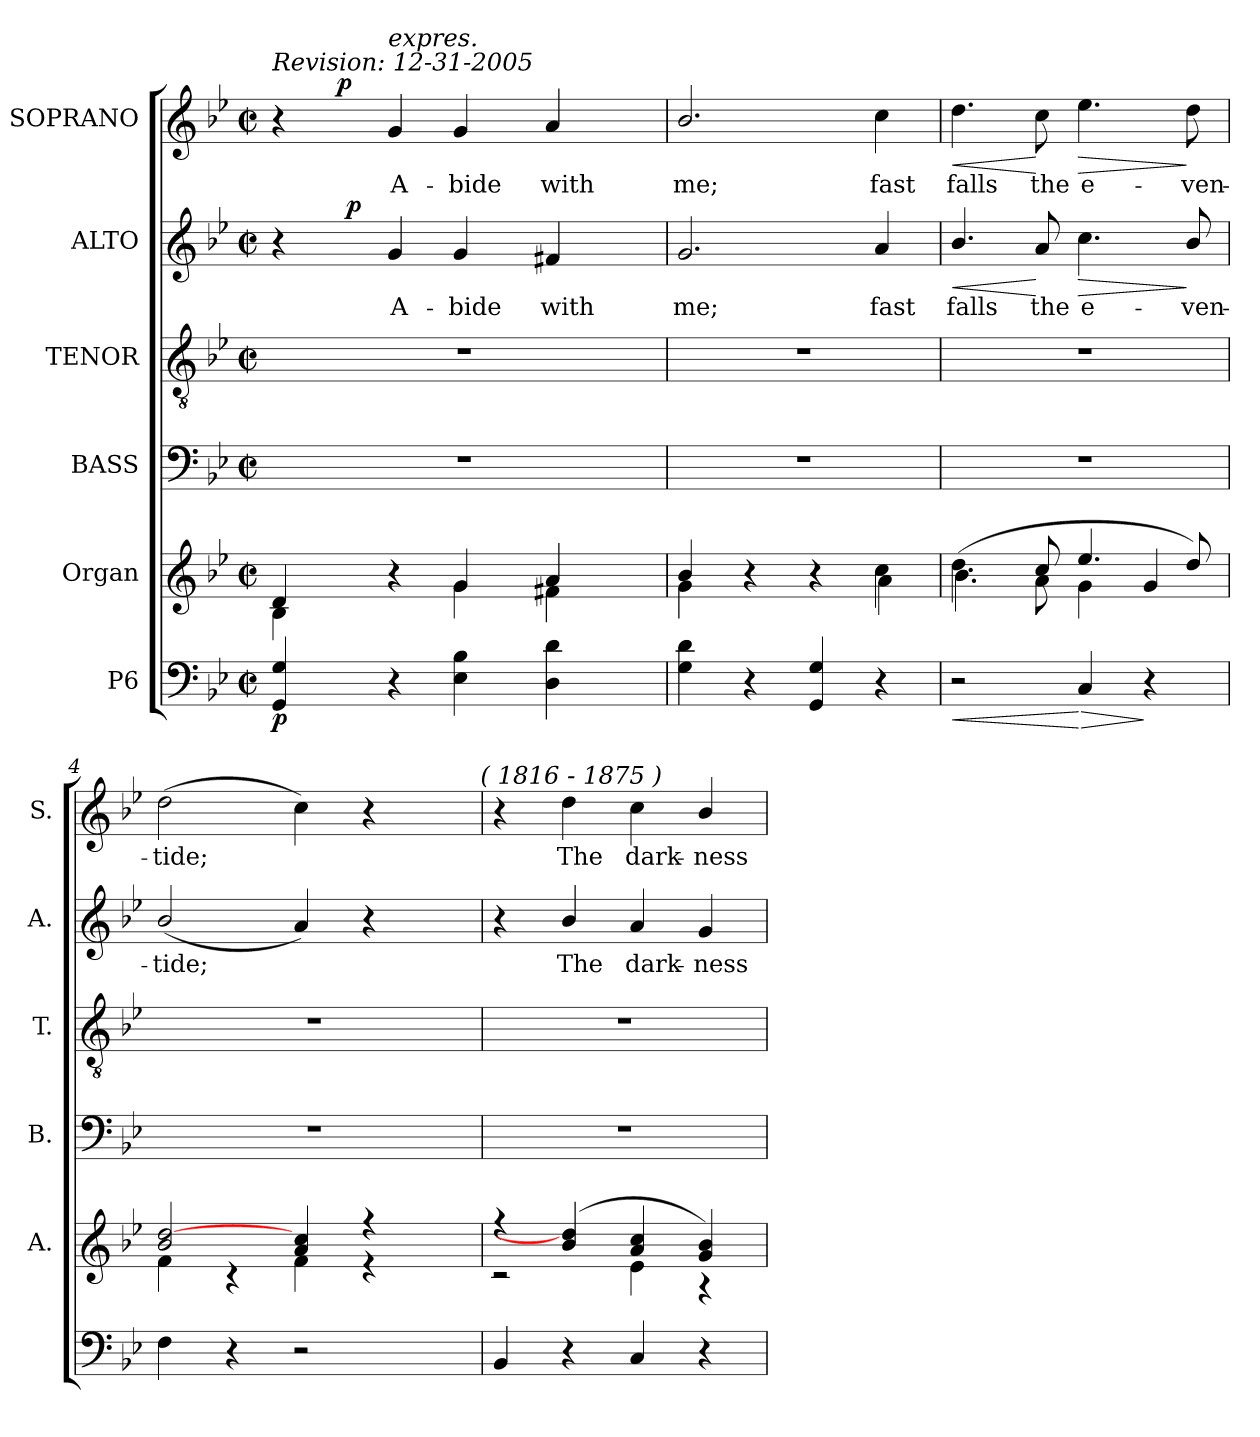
**kern	**dynam	**kern	**kern	**kern	**kern	**text	**dynam	**kern	**text	**dynam
*part6	*part6	*part5	*part4	*part3	*part2	*part2	*part2	*part1	*part1	*part1
*staff6	*staff6	*staff5	*staff4	*staff3	*staff2	*staff2	*staff2	*staff1	*staff1	*staff1
*I"P6	*	*I"Organ	*I"BASS	*I"TENOR	*I"ALTO	*	*	*I"SOPRANO	*	*
*	*	*I'A.	*I'B.	*I'T.	*I'A.	*	*	*I'S.	*	*
!!LO:PB:g=z
*clefF4	*	*clefG2	*clefF4	*clefGv2	*clefG2	*	*	*clefG2	*	*
*	*	*	*	*ITrd7c12	*	*	*	*	*	*
*k[b-e-]	*	*k[b-e-]	*k[b-e-]	*k[b-e-]	*k[b-e-]	*	*	*k[b-e-]	*	*
*B-:	*	*B-:	*B-:	*B-:	*B-:	*	*	*B-:	*	*
*M2/2	*	*M2/2	*M2/2	*M2/2	*M2/2	*	*	*M2/2	*	*
*met(c|)	*	*met(c|)	*met(c|)	*met(c|)	*met(c|)	*	*	*met(c|)	*	*
*MM80	*	*MM80	*MM80	*MM80	*MM80	*	*	*MM80	*	*
=1	=1	=1	=1	=1	=1	=1	=1	=1	=1	=1
*	*	*^	*	*	*^	*	*	*^	*	*
!	!	!	!	!	!	!	!	!	!	!LO:TX:a:i:t=Revision&colon;  12-31-2005	!	!	!
4GGi/ 4Gi	p	4di/	4B-i\	1r	1r	4r	8ryy	.	.	4r	16ryy	.	.
.	.	.	.	.	.	.	.	.	.	.	32ryy	.	.
.	.	.	.	.	.	.	.	.	.	.	64...ryy	.	.
.	.	.	.	.	.	.	.	.	.	.	2ryy	.	p
.	.	.	.	.	.	.	256ryy	.	.	.	.	.	.
.	.	.	.	.	.	.	1024ryy	.	.	.	.	.	.
.	.	.	.	.	.	.	2ryy	.	p	.	.	.	.
!	!	!	!	!	!	!	!	!LO:LY:b:color=#000000	!	!	!	!	!
!	!	!	!	!	!	!	!	!	!	!LO:TX:a:i:t=expres.	!	!	!
!	!	!	!	!	!	!	!	!	!	!	!	!LO:LY:b:color=#000000	!
4r	.	4r	4ryy	.	.	4gi/	.	A-	.	4gi/	.	A-	.
!	!	!	!	!	!	!	!	!LO:LY:b:color=#000000	!	!	!	!	!
!	!	!	!	!	!	!	!	!	!	!	!	!LO:LY:b:color=#000000	!
4E-i\ 4B-i	.	4gi/	4gi\	.	.	4gi/	.	-bide	.	4gi/	.	-bide	.
.	.	.	.	.	.	.	.	.	.	.	4ryy	.	.
.	.	.	.	.	.	.	4ryy	.	.	.	.	.	.
!	!	!	!	!	!	!	!	!LO:LY:b:color=#000000	!	!	!	!	!
!	!	!	!	!	!	!	!	!	!	!	!	!LO:LY:b:color=#000000	!
4Di\ 4di	.	4ai/	4f#Xi\	.	.	4f#Xi/	.	with	.	4ai/	.	with	.
.	.	.	.	.	.	.	.	.	.	.	8ryy	.	.
.	.	.	.	.	.	.	16ryy	.	.	.	.	.	.
.	.	.	.	.	.	.	32ryy	.	.	.	.	.	.
.	.	.	.	.	.	.	64ryy	.	.	.	.	.	.
.	.	.	.	.	.	.	128ryy	.	.	.	.	.	.
.	.	.	.	.	.	.	512.ryy	.	.	.	.	.	.
.	.	.	.	.	.	.	.	.	.	.	512ryy	.	.
*	*	*	*	*	*	*v	*v	*	*	*	*	*	*
*	*	*	*	*	*	*	*	*	*v	*v	*	*
=2	=2	=2	=2	=2	=2	=2	=2	=2	=2	=2	=2
*	*	*	*	*	*	*^	*	*	*^	*	*
!	!	!	!	!	!	!	!	!LO:LY:b:color=#000000	!	!	!	!	!
*	*	*	*	*	*	*v	*v	*	*	*	*	*	*
*	*	*	*	*	*	*	*	*	*v	*v	*	*
*	*	*	*	*	*	*^	*	*	*^	*	*
!	!	!	!	!	!	!	!	!	!	!	!	!LO:LY:b:color=#000000	!
*	*	*	*	*	*	*v	*v	*	*	*	*	*	*
*	*	*	*	*	*	*	*	*	*v	*v	*	*
4Gi\ 4di	.	4b-i/	4gi\	1r	1r	2.gi/	me;	.	2.b-i/	me;	.
4r	.	4r	4ryy	.	.	.	.	.	.	.	.
4GGi/ 4Gi	.	4r	4ryy	.	.	.	.	.	.	.	.
!	!	!	!	!	!	!	!LO:LY:b:color=#000000	!	!	!	!
!	!	!	!	!	!	!	!	!	!	!LO:LY:b:color=#000000	!
4r	.	4cci\	4ai\	.	.	4ai/	fast	.	4cci\	fast	.
=3	=3	=3	=3	=3	=3	=3	=3	=3	=3	=3	=3
!	!LO:HP:b	!	!	!	!	!	!	!	!	!	!
!	!	!	!	!	!	!	!LO:LY:b:color=#000000	!LO:HP:b	!	!	!
!	!	!	!	!	!	!	!	!	!	!LO:LY:b:color=#000000	!LO:HP:b
2r	<	(4.ddi\	4.b-i\	1r	1r	4.b-i/	falls	<	4.ddi\	falls	<
!	!	!	!	!	!	!	!LO:LY:b:color=#000000	!	!	!	!
!	!	!	!	!	!	!	!	!	!	!LO:LY:b:color=#000000	!
.	.	8cci/	8ai\	.	.	8ai/	the	[	8cci\	the	[
!	!LO:HP:n=1:b	!	!	!	!	!	!	!	!	!	!
!	!	!	!	!	!	!	!LO:LY:b:color=#000000	!LO:HP:b	!	!	!
!	!	!	!	!	!	!	!	!	!	!LO:LY:b:color=#000000	!LO:HP:b
4Ci/	[ >	4.ee-i/	4gi\	.	.	4.cci\	e-	>	4.ee-i\	e-	>
4r	]	.	4gi/	.	.	.	.	.	.	.	.
!	!	!	!	!	!	!	!LO:LY:b:color=#000000	!	!	!	!
!	!	!	!	!	!	!	!	!	!	!LO:LY:b:color=#000000	!
.	.	8ddi/)	.	.	.	8b-i/	-ven-	]	8ddi\	-ven-	]
=4	=4	=4	=4	=4	=4	=4	=4	=4	=4	=4	=4
!	!	!	!	!	!	!	!LO:LY:b:color=#000000	!	!	!	!
!	!	!	!	!	!	!	!	!	!	!LO:LY:b:color=#000000	!
*	*	*	*	*	*	*	*	*	*^	*	*
4Fi\	.	2b-i/ [2ddi	4fi\	1r	1r	(2b-i/	-tide;	.	(2ddi\	2ryy	-tide;	.
4r	.	.	4r	.	.	.	.	.	.	.	.	.
2r	.	4ai/ 4cci	4fi\	.	.	4ai/)	.	.	4cci\)	4ryy	.	.
.	.	4r	4r	.	.	4r	.	.	4r	8ryy	.	.
.	.	.	.	.	.	.	.	.	.	16ryy	.	.
.	.	.	.	.	.	.	.	.	.	32ryy	.	.
.	.	.	.	.	.	.	.	.	.	64ryy	.	.
.	.	.	.	.	.	.	.	.	.	128...ryy	.	.
!	!	!	!	!	!	!	!	!	!	!LO:TX:a:i:t=( 1816 - 1875 )	!	!
.	.	.	.	.	.	.	.	.	.	1024ryy	.	.
*	*	*	*	*	*	*	*	*	*v	*v	*	*
=5	=5	=5	=5	=5	=5	=5	=5	=5	=5	=5	=5
4BB-i/	.	4r	2r	1r	1r	4r	.	.	4r	.	.
!	!	!	!	!	!	!	!LO:LY:b:color=#000000	!	!	!	!
!	!	!	!	!	!	!	!	!	!	!LO:LY:b:color=#000000	!
4r	.	(4b-i/ 4ddi]	.	.	.	4b-i/	The	.	4ddi\	The	.
!	!	!	!	!	!	!	!LO:LY:b:color=#000000	!	!	!	!
!	!	!	!	!	!	!	!	!	!	!LO:LY:b:color=#000000	!
4Ci/	.	4ai/ 4cci	4e-i\	.	.	4ai/	dark-	.	4cci\	dark-	.
!	!	!	!	!	!	!	!LO:LY:b:color=#000000	!	!	!	!
!	!	!	!	!	!	!	!	!	!	!LO:LY:b:color=#000000	!
4r	.	4gi/ 4b-i)	4r	.	.	4gi/	-ness	.	4b-i/	-ness	.
*	*	*v	*v	*	*	*	*	*	*	*	*
=	=	=	=	=	=	=	=	=	=	=
*-	*-	*-	*-	*-	*-	*-	*-	*-	*-	*-
